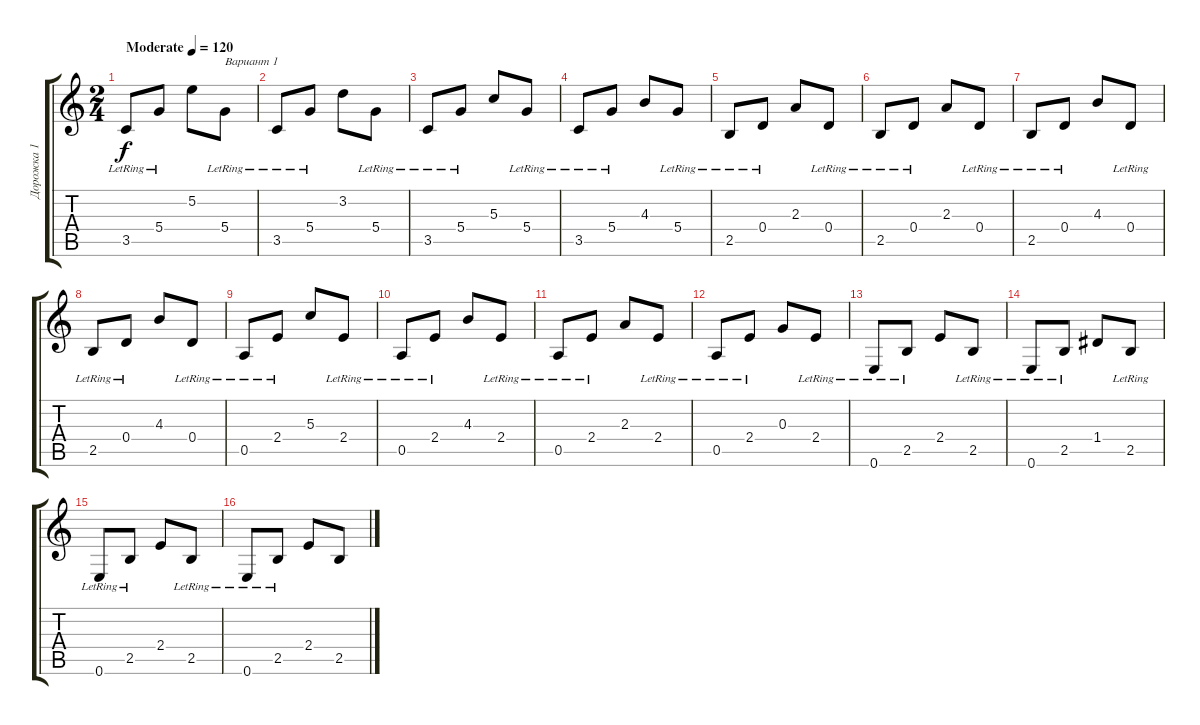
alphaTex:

\track ("Дорожка 1" "Дорожка 1") {instrument acousticguitarnylon}
\staff {score tabs}
\tuning (E4 B3 G3 D3 A2 E2) {hide}
\ts (2 4)
\tempo (120 "Moderate")
\clef g2
\ks c
3.5{lr}.8{dy f instrument acousticguitarnylon} 5.4{lr}.8 5.2.8 5.4{lr}.8{txt "Вариант 1"} |
3.5{lr}.8 5.4{lr}.8 3.2.8 5.4{lr}.8 |
3.5{lr}.8 5.4{lr}.8 5.3.8 5.4{lr}.8 |
3.5{lr}.8 5.4{lr}.8 4.3.8 5.4{lr}.8 |
2.5{lr}.8 0.4{lr}.8 2.3.8 0.4{lr}.8 |
2.5{lr}.8 0.4{lr}.8 2.3.8 0.4{lr}.8 |
2.5{lr}.8 0.4{lr}.8 4.3.8 0.4{lr}.8 |
2.5{lr}.8 0.4{lr}.8 4.3.8 0.4{lr}.8 |
0.5{lr}.8 2.4{lr}.8 5.3.8 2.4{lr}.8 |
0.5{lr}.8 2.4{lr}.8 4.3.8 2.4{lr}.8 |
0.5{lr}.8 2.4{lr}.8 2.3.8 2.4{lr}.8 |
0.5{lr}.8 2.4{lr}.8 0.3.8 2.4{lr}.8 |
0.6{lr}.8 2.5{lr}.8 2.4.8 2.5{lr}.8 |
0.6{lr}.8 2.5{lr}.8 1.4.8 2.5{lr}.8 |
0.6{lr}.8 2.5{lr}.8 2.4.8 2.5{lr}.8 |
0.6{lr}.8 2.5{lr}.8 2.4.8 2.5.8
